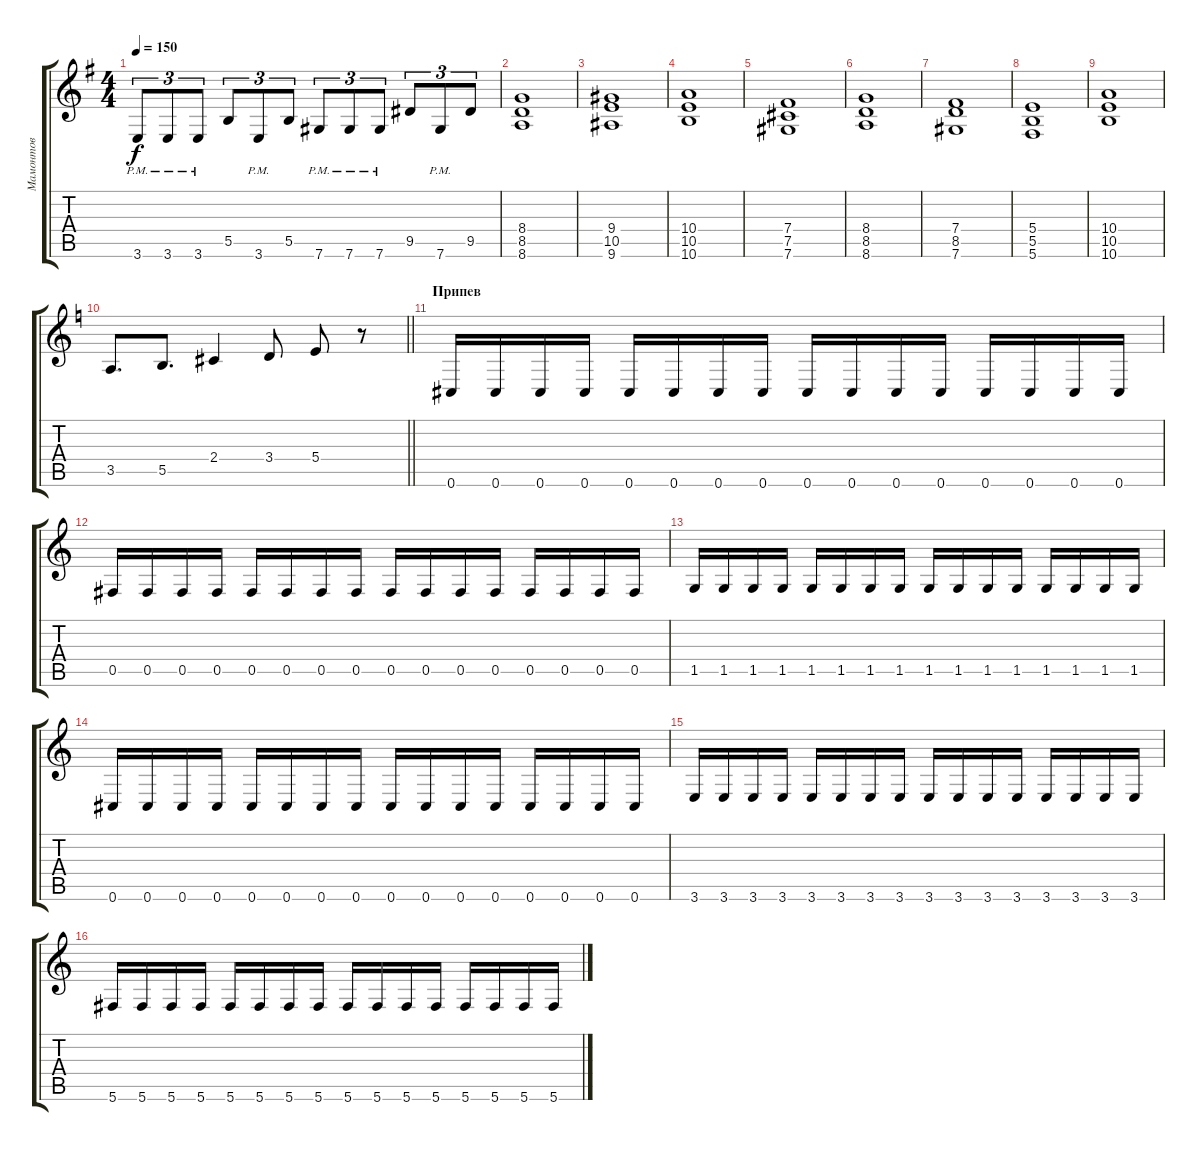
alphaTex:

\track ("Мамонтов" "Мамонтов") {instrument distortionguitar}
\staff {score tabs}
\tuning (Db4 Ab3 E3 B2 Gb2 Db2) {hide}
\ts (4 4)
\tempo 150
\clef g2
\ks g
3.6{pm}.8{tu (3 2) dy f} 3.6{pm}.8{tu (3 2)} 3.6{pm}.8{tu (3 2)} 5.5.8{tu (3 2)} 3.6{pm}.8{tu (3 2)} 5.5.8{tu (3 2)} 7.6{pm}.8{tu (3 2)} 7.6{pm}.8{tu (3 2)} 7.6{pm}.8{tu (3 2)} 9.5.8{tu (3 2)} 7.6{pm}.8{tu (3 2)} 9.5.8{tu (3 2)} |
(8.4 8.5 8.6).1 |
(9.4 10.5 9.6).1 |
(10.4 10.5 10.6).1 |
(7.4 7.5 7.6).1 |
(8.4 8.5 8.6).1 |
(7.4 8.5 7.6).1 |
(5.4 5.5 5.6).1 |
(10.4 10.5 10.6).1 |
\barLineRight lightlight
\ks c
3.5.8{d} 5.5.8{d} 2.4.4 3.4.8 5.4.8 r.8 |
\section ("" "Припев")
0.6.16 0.6.16 0.6.16 0.6.16 0.6.16 0.6.16 0.6.16 0.6.16 0.6.16 0.6.16 0.6.16 0.6.16 0.6.16 0.6.16 0.6.16 0.6.16 |
0.5.16 0.5.16 0.5.16 0.5.16 0.5.16 0.5.16 0.5.16 0.5.16 0.5.16 0.5.16 0.5.16 0.5.16 0.5.16 0.5.16 0.5.16 0.5.16 |
1.5.16 1.5.16 1.5.16 1.5.16 1.5.16 1.5.16 1.5.16 1.5.16 1.5.16 1.5.16 1.5.16 1.5.16 1.5.16 1.5.16 1.5.16 1.5.16 |
0.6.16 0.6.16 0.6.16 0.6.16 0.6.16 0.6.16 0.6.16 0.6.16 0.6.16 0.6.16 0.6.16 0.6.16 0.6.16 0.6.16 0.6.16 0.6.16 |
3.6.16 3.6.16 3.6.16 3.6.16 3.6.16 3.6.16 3.6.16 3.6.16 3.6.16 3.6.16 3.6.16 3.6.16 3.6.16 3.6.16 3.6.16 3.6.16 |
5.6.16 5.6.16 5.6.16 5.6.16 5.6.16 5.6.16 5.6.16 5.6.16 5.6.16 5.6.16 5.6.16 5.6.16 5.6.16 5.6.16 5.6.16 5.6.16
